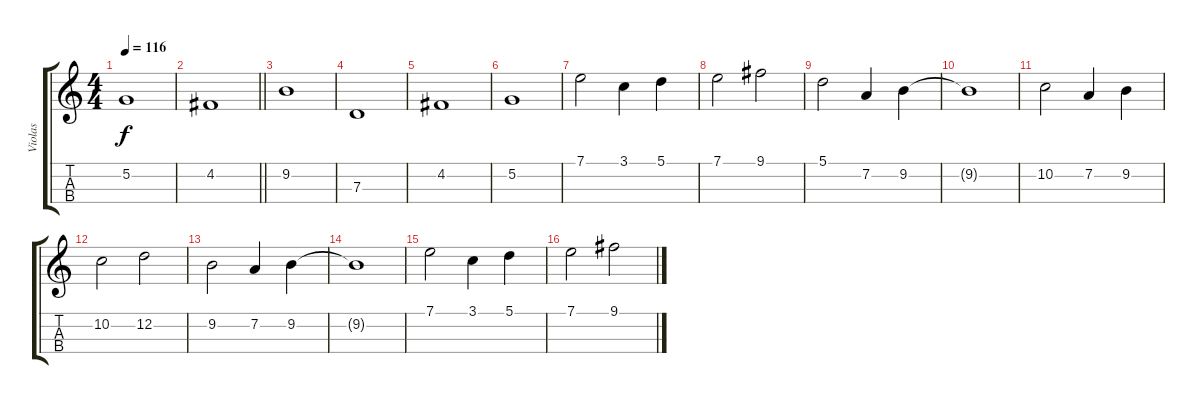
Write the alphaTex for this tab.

\track ("Violas" "Violas") {instrument viola}
\staff {score tabs}
\tuning (A4 D4 G3 C3) {hide}
\ts (4 4)
\tempo 116
\clef g2
\ks c
5.2.1{dy f} |
\barLineRight lightlight
4.2.1 |
\section ("" "")
9.2.1 |
7.3.1 |
4.2.1 |
5.2.1 |
7.1.2 3.1.4 5.1.4 |
7.1.2 9.1.2 |
5.1.2 7.2.4 9.2.4 |
9.2{t}.1 |
10.2.2 7.2.4 9.2.4 |
10.2.2 12.2.2 |
9.2.2 7.2.4 9.2.4 |
9.2{t}.1 |
7.1.2 3.1.4 5.1.4 |
7.1.2 9.1.2
